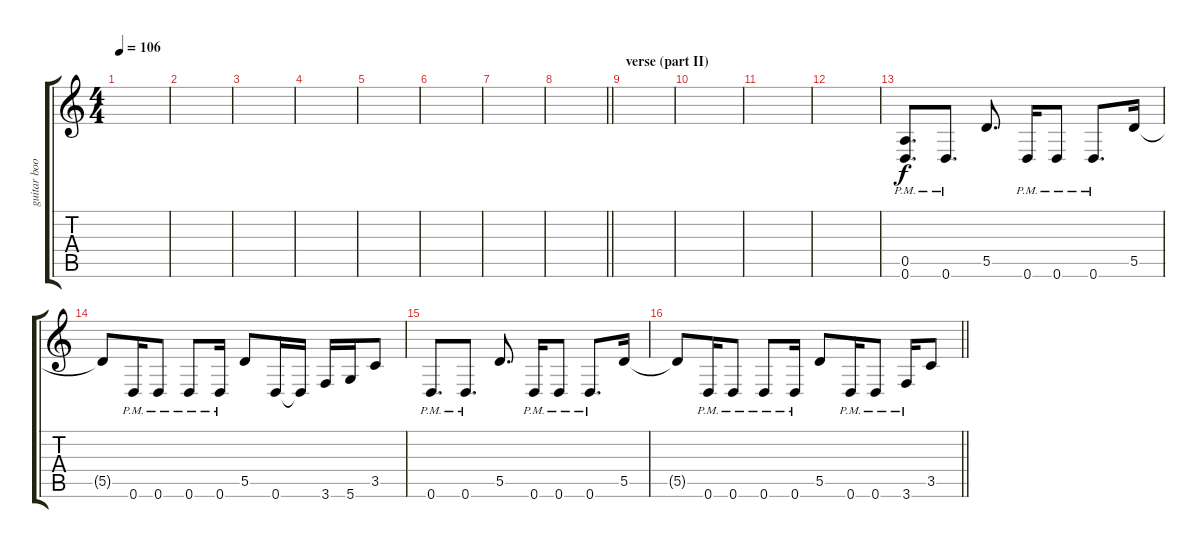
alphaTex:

\track ("guitar boost" "guitar boo") {instrument distortionguitar}
\staff {score tabs}
\tuning (E4 B3 G3 D3 A2 D2) {hide}
\ts (4 4)
\tempo 106
\clef g2
\ks c
|
|
|
|
|
|
|
\barLineRight lightlight
|
\section ("" "verse (part II)")
|
|
|
|
(0.5{pm} 0.6{pm}).8{d instrument distortionguitar} 0.6{pm}.8{d} 5.5.8{d} 0.6{pm}.16 0.6{pm}.8 0.6{pm}.8{d} 5.5.16 |
5.5{t}.8 0.6{pm}.16 0.6{pm}.8 0.6{pm}.8 0.6{pm}.16 5.5.8 0.6.16 0.6{t}.16 3.6.16 5.6.16 3.5.8 |
0.6{pm}.8{d} 0.6{pm}.8{d} 5.5.8{d} 0.6{pm}.16 0.6{pm}.8 0.6{pm}.8{d} 5.5.16 |
\barLineRight lightlight
5.5{t}.8 0.6{pm}.16 0.6{pm}.8 0.6{pm}.8 0.6{pm}.16 5.5.8 0.6{pm}.16 0.6{pm}.8 3.6{pm}.16 3.5.8
